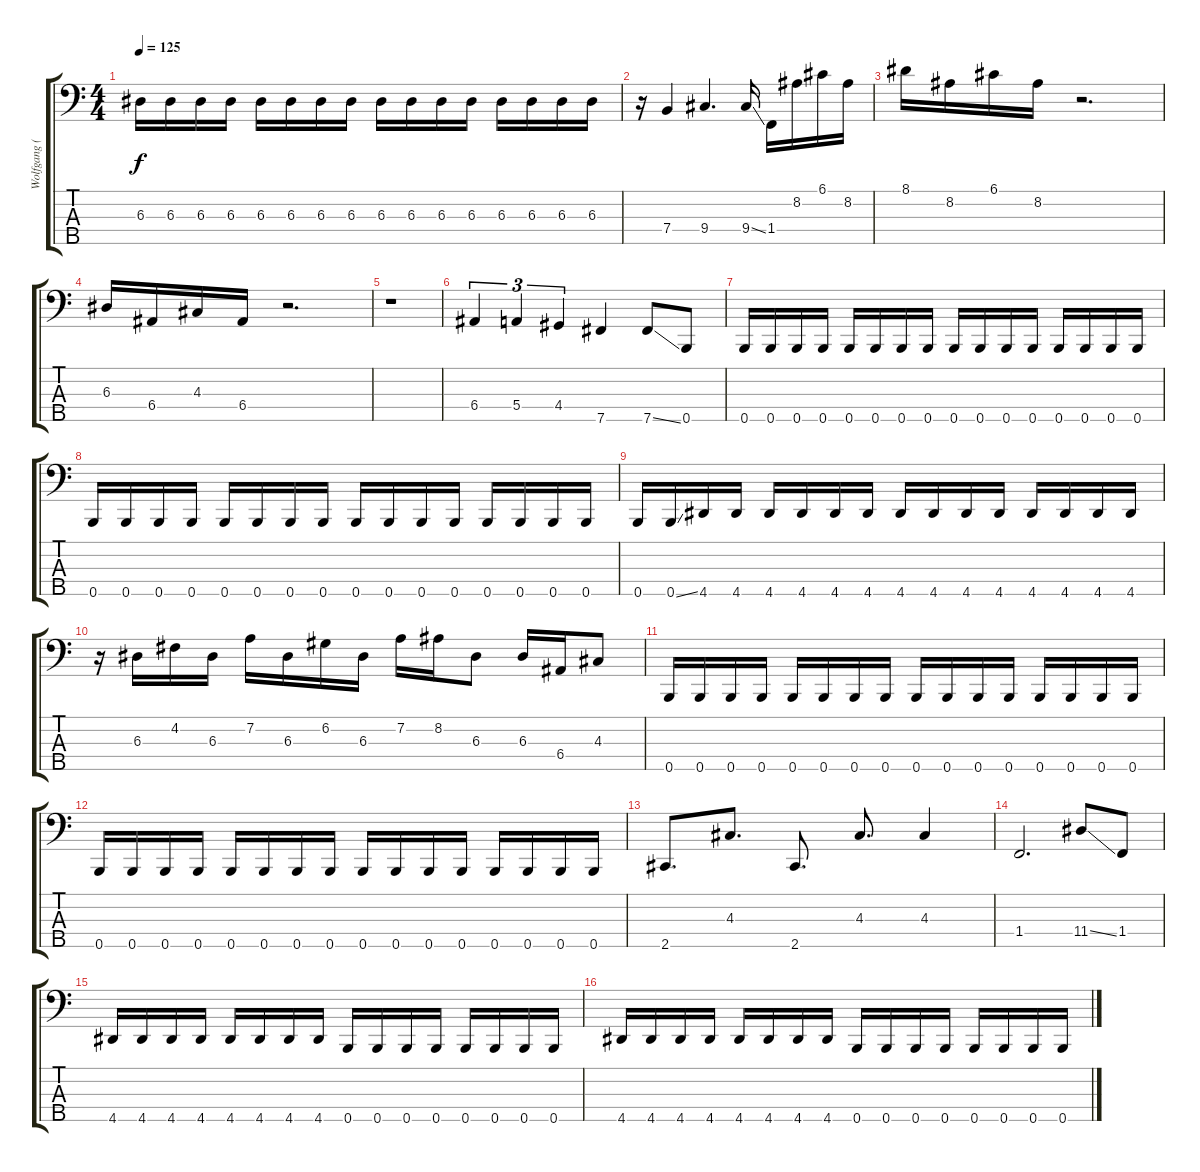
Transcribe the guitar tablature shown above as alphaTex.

\track ("Wolfgang (5-str Bass)" "Wolfgang (") {instrument synthbass2}
\staff {score tabs}
\tuning (G2 D2 A1 E1 B0) {hide}
\ts (4 4)
\tempo 125
\clef f4
\ks c
6.3.16{dy f} 6.3.16 6.3.16 6.3.16 6.3.16 6.3.16 6.3.16 6.3.16 6.3.16 6.3.16 6.3.16 6.3.16 6.3.16 6.3.16 6.3.16 6.3.16 |
r.16 7.4.4 9.4.4{d} 9.4{ss}.16 1.4.16 8.2.16 6.1.16 8.2.16 |
8.1.16 8.2.16 6.1.16 8.2.16 r.2{d} |
6.3.16 6.4.16 4.3.16 6.4.16 r.2{d} |
r.1 |
6.4.4{tu (3 2)} 5.4.4{tu (3 2)} 4.4.4{tu (3 2)} 7.5.4 7.5{ss}.8 0.5.8 |
0.5.16 0.5.16 0.5.16 0.5.16 0.5.16 0.5.16 0.5.16 0.5.16 0.5.16 0.5.16 0.5.16 0.5.16 0.5.16 0.5.16 0.5.16 0.5.16 |
0.5.16 0.5.16 0.5.16 0.5.16 0.5.16 0.5.16 0.5.16 0.5.16 0.5.16 0.5.16 0.5.16 0.5.16 0.5.16 0.5.16 0.5.16 0.5.16 |
0.5.16 0.5{ss}.16 4.5.16 4.5.16 4.5.16 4.5.16 4.5.16 4.5.16 4.5.16 4.5.16 4.5.16 4.5.16 4.5.16 4.5.16 4.5.16 4.5.16 |
r.16 6.3.16 4.2.16 6.3.16 7.2.16 6.3.16 6.2.16 6.3.16 7.2.16 8.2.16 6.3.8 6.3.16 6.4.16 4.3.8 |
0.5.16 0.5.16 0.5.16 0.5.16 0.5.16 0.5.16 0.5.16 0.5.16 0.5.16 0.5.16 0.5.16 0.5.16 0.5.16 0.5.16 0.5.16 0.5.16 |
0.5.16 0.5.16 0.5.16 0.5.16 0.5.16 0.5.16 0.5.16 0.5.16 0.5.16 0.5.16 0.5.16 0.5.16 0.5.16 0.5.16 0.5.16 0.5.16 |
2.5.8{d} 4.3.8{d} 2.5.8{d} 4.3.8{d} 4.3.4 |
1.4.2{d} 11.4{ss}.8 1.4.8 |
4.5.16 4.5.16 4.5.16 4.5.16 4.5.16 4.5.16 4.5.16 4.5.16 0.5.16 0.5.16 0.5.16 0.5.16 0.5.16 0.5.16 0.5.16 0.5.16 |
4.5.16 4.5.16 4.5.16 4.5.16 4.5.16 4.5.16 4.5.16 4.5.16 0.5.16 0.5.16 0.5.16 0.5.16 0.5.16 0.5.16 0.5.16 0.5.16
